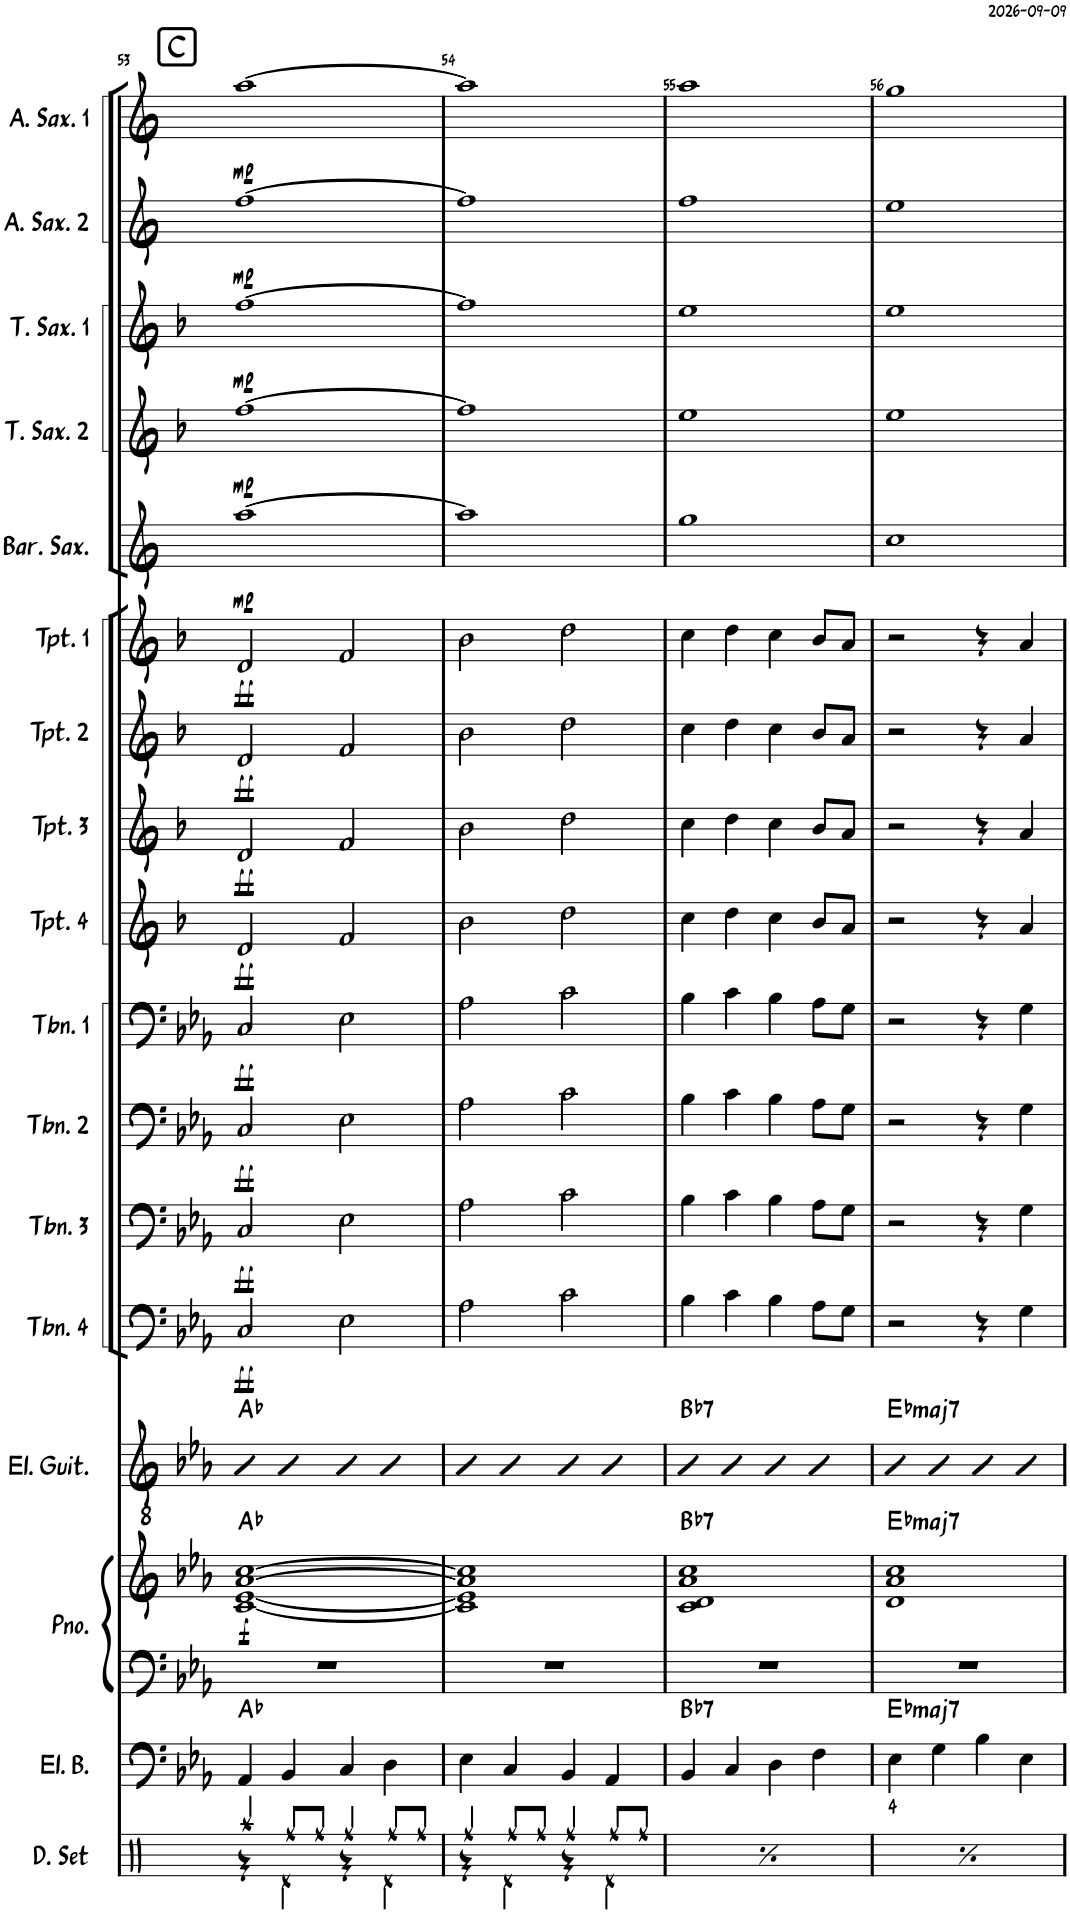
**kern	**kern	**harte	**kern	**kern	**dynam	**harte	**kern	**harte	**kern	**dynam	**kern	**dynam	**kern	**dynam	**kern	**dynam	**kern	**dynam	**kern	**dynam	**kern	**dynam	**kern	**dynam	**kern	**dynam	**kern	**dynam	**kern	**dynam	**kern	**dynam	**kern	**dynam
*part17	*part16	*part16	*part15	*part15	*part15	*part15	*part14	*part14	*part13	*part13	*part12	*part12	*part11	*part11	*part10	*part10	*part9	*part9	*part8	*part8	*part7	*part7	*part6	*part6	*part5	*part5	*part4	*part4	*part3	*part3	*part2	*part2	*part1	*part1
*staff18	*staff17	*	*staff16	*staff15	*staff15/16	*	*staff14	*	*staff13	*staff13	*staff12	*staff12	*staff11	*staff11	*staff10	*staff10	*staff9	*staff9	*staff8	*staff8	*staff7	*staff7	*staff6	*staff6	*staff5	*staff5	*staff4	*staff4	*staff3	*staff3	*staff2	*staff2	*staff1	*staff1
*I"Drumset	*I"Electric Bass	*	*I"Piano	*	*	*	*I"Electric Guitar	*	*I"Trombone 4	*	*I"Trombone 3	*	*I"Trombone 2	*	*I"Trombone 1	*	*I"Trumpet 4	*	*I"Trumpet 3	*	*I"Trumpet 2	*	*I"Trumpet 1	*	*I"Baritone Saxophone	*	*I"Tenor Saxophone 2	*	*I"Tenor Saxophone 1	*	*I"Alto Saxophone 2	*	*I"Alto Saxophone 1	*
*I'D. Set	*I'El. B.	*	*I'Pno.	*	*	*	*I'El. Guit.	*	*I'Tbn. 4	*	*I'Tbn. 3	*	*I'Tbn. 2	*	*I'Tbn. 1	*	*I'Tpt. 4	*	*I'Tpt. 3	*	*I'Tpt. 2	*	*I'Tpt. 1	*	*I'Bar. Sax.	*	*I'T. Sax. 2	*	*I'T. Sax. 1	*	*I'A. Sax. 2	*	*I'A. Sax. 1	*
!!LO:PB:g=z
*clefX	*clefF4	*	*clefF4	*clefG2	*	*	*clefGv2	*	*clefF4	*	*clefF4	*	*clefF4	*	*clefF4	*	*clefG2	*	*clefG2	*	*clefG2	*	*clefG2	*	*clefG2	*	*clefG2	*	*clefG2	*	*clefG2	*	*clefG2	*
*	*Trd7c12	*	*	*	*	*	*	*	*	*	*	*	*	*	*	*	*Trd1c2	*	*Trd1c2	*	*Trd1c2	*	*Trd1c2	*	*Trd12c21	*	*Trd8c14	*	*Trd8c14	*	*Trd5c9	*	*Trd5c9	*
*k[]	*k[b-e-a-]	*	*k[b-e-a-]	*k[b-e-a-]	*	*	*k[b-e-a-]	*	*k[b-e-a-]	*	*k[b-e-a-]	*	*k[b-e-a-]	*	*k[b-e-a-]	*	*k[b-]	*	*k[b-]	*	*k[b-]	*	*k[b-]	*	*k[]	*	*k[b-]	*	*k[b-]	*	*k[]	*	*k[]	*
*M4/4	*M4/4	*	*M4/4	*M4/4	*	*	*M4/4	*	*M4/4	*	*M4/4	*	*M4/4	*	*M4/4	*	*M4/4	*	*M4/4	*	*M4/4	*	*M4/4	*	*M4/4	*	*M4/4	*	*M4/4	*	*M4/4	*	*M4/4	*
!!LO:REH:place=s1:a:cj:fs=14:t=C
=53	=53	=53	=53	=53	=53	=53	=53	=53	=53	=53	=53	=53	=53	=53	=53	=53	=53	=53	=53	=53	=53	=53	=53	=53	=53	=53	=53	=53	=53	=53	=53	=53	=53	=53
*^	*	*	*	*	*	*	*	*	*	*	*	*	*	*	*	*	*	*	*	*	*	*	*	*	*	*	*	*	*	*	*	*	*	*
!	!	!	!	!	!	!LO:DY:b	!	!	!	!	!LO:DY:b	!	!LO:DY:b	!	!LO:DY:b	!	!LO:DY:b	!	!LO:DY:b	!	!LO:DY:b	!	!LO:DY:b	!	!LO:DY:b	!	!LO:DY:b	!	!LO:DY:b	!	!LO:DY:b	!	!LO:DY:b	!	!LO:DY:b
4Raa/	4r	4AA-/	Ab:maj	1r	[1c [1e- [1a- [1cc	f	Ab:maj	4B-	Ab:maj	2C/	ff	2C/	ff	2C/	ff	2C/	ff	2d/	ff	2d/	ff	2d/	ff	2d/	ff	[1aa	mp	[1ff	mp	[1ff	mp	[1ff	mp	[1aa	mp
8Rff/L	4Rd\	4BB-/	.	.	.	.	.	4B-	.	.	.	.	.	.	.	.	.	.	.	.	.	.	.	.	.	.	.	.	.	.	.	.	.	.	.
8Rff/J	.	.	.	.	.	.	.	.	.	.	.	.	.	.	.	.	.	.	.	.	.	.	.	.	.	.	.	.	.	.	.	.	.	.	.
4Rff/	4r	4C/	.	.	.	.	.	4B-	.	2E-\	.	2E-\	.	2E-\	.	2E-\	.	2f/	.	2f/	.	2f/	.	2f/	.	.	.	.	.	.	.	.	.	.	.
8Rff/L	4Rd\	4D\	.	.	.	.	.	4B-	.	.	.	.	.	.	.	.	.	.	.	.	.	.	.	.	.	.	.	.	.	.	.	.	.	.	.
8Rff/J	.	.	.	.	.	.	.	.	.	.	.	.	.	.	.	.	.	.	.	.	.	.	.	.	.	.	.	.	.	.	.	.	.	.	.
=54	=54	=54	=54	=54	=54	=54	=54	=54	=54	=54	=54	=54	=54	=54	=54	=54	=54	=54	=54	=54	=54	=54	=54	=54	=54	=54	=54	=54	=54	=54	=54	=54	=54	=54	=54
4Rff/	4r	4E-\	.	1r	1c] 1e-] 1a-] 1cc]	.	.	4B-	.	2A-\	.	2A-\	.	2A-\	.	2A-\	.	2b-\	.	2b-\	.	2b-\	.	2b-\	.	1aa]	.	1ff]	.	1ff]	.	1ff]	.	1aa]	.
8Rff/L	4Rd\	4C/	.	.	.	.	.	4B-	.	.	.	.	.	.	.	.	.	.	.	.	.	.	.	.	.	.	.	.	.	.	.	.	.	.	.
8Rff/J	.	.	.	.	.	.	.	.	.	.	.	.	.	.	.	.	.	.	.	.	.	.	.	.	.	.	.	.	.	.	.	.	.	.	.
4Rff/	4r	4BB-/	.	.	.	.	.	4B-	.	2c\	.	2c\	.	2c\	.	2c\	.	2dd\	.	2dd\	.	2dd\	.	2dd\	.	.	.	.	.	.	.	.	.	.	.
8Rff/L	4Rd\	4AA-/	.	.	.	.	.	4B-	.	.	.	.	.	.	.	.	.	.	.	.	.	.	.	.	.	.	.	.	.	.	.	.	.	.	.
8Rff/J	.	.	.	.	.	.	.	.	.	.	.	.	.	.	.	.	.	.	.	.	.	.	.	.	.	.	.	.	.	.	.	.	.	.	.
=55	=55	=55	=55	=55	=55	=55	=55	=55	=55	=55	=55	=55	=55	=55	=55	=55	=55	=55	=55	=55	=55	=55	=55	=55	=55	=55	=55	=55	=55	=55	=55	=55	=55	=55	=55
!	!	!	!LO:H:kt=7	!	!	!	!LO:H:kt=7	!	!LO:H:kt=7	!	!	!	!	!	!	!	!	!	!	!	!	!	!	!	!	!	!	!	!	!	!	!	!	!	!
4Rff/	4r	4BB-/	Bb:7	1r	1c 1d 1a- 1cc	.	Bb:7	4B-	Bb:7	4B-\	.	4B-\	.	4B-\	.	4B-\	.	4cc\	.	4cc\	.	4cc\	.	4cc\	.	1gg	.	1ee	.	1ee	.	1ff	.	1aa	.
8Rff/L	4Rd\	4C/	.	.	.	.	.	4B-	.	4c\	.	4c\	.	4c\	.	4c\	.	4dd\	.	4dd\	.	4dd\	.	4dd\	.	.	.	.	.	.	.	.	.	.	.
8Rff/J	.	.	.	.	.	.	.	.	.	.	.	.	.	.	.	.	.	.	.	.	.	.	.	.	.	.	.	.	.	.	.	.	.	.	.
4Rff/	4r	4D\	.	.	.	.	.	4B-	.	4B-\	.	4B-\	.	4B-\	.	4B-\	.	4cc\	.	4cc\	.	4cc\	.	4cc\	.	.	.	.	.	.	.	.	.	.	.
8Rff/L	4Rd\	4F\	.	.	.	.	.	4B-	.	8A-\L	.	8A-\L	.	8A-\L	.	8A-\L	.	8b-/L	.	8b-/L	.	8b-/L	.	8b-/L	.	.	.	.	.	.	.	.	.	.	.
8Rff/J	.	.	.	.	.	.	.	.	.	8G\J	.	8G\J	.	8G\J	.	8G\J	.	8a/J	.	8a/J	.	8a/J	.	8a/J	.	.	.	.	.	.	.	.	.	.	.
=56	=56	=56	=56	=56	=56	=56	=56	=56	=56	=56	=56	=56	=56	=56	=56	=56	=56	=56	=56	=56	=56	=56	=56	=56	=56	=56	=56	=56	=56	=56	=56	=56	=56	=56	=56
!	!	!	!LO:H:kt=maj7	!	!	!	!LO:H:kt=maj7	!	!LO:H:kt=maj7	!	!	!	!	!	!	!	!	!	!	!	!	!	!	!	!	!	!	!	!	!	!	!	!	!	!
4Rff/	4r	4E-\	Eb:maj7	1r	1d 1a- 1cc	.	Eb:maj7	4B-	Eb:maj7	2r	.	2r	.	2r	.	2r	.	2r	.	2r	.	2r	.	2r	.	1cc	.	1ee	.	1ee	.	1ee	.	1gg	.
8Rff/L	4Rd\	4G\	.	.	.	.	.	4B-	.	.	.	.	.	.	.	.	.	.	.	.	.	.	.	.	.	.	.	.	.	.	.	.	.	.	.
8Rff/J	.	.	.	.	.	.	.	.	.	.	.	.	.	.	.	.	.	.	.	.	.	.	.	.	.	.	.	.	.	.	.	.	.	.	.
4Rff/	4r	4B-\	.	.	.	.	.	4B-	.	4r	.	4r	.	4r	.	4r	.	4r	.	4r	.	4r	.	4r	.	.	.	.	.	.	.	.	.	.	.
8Rff/L	4Rd\	4E-\	.	.	.	.	.	4B-	.	4G\	.	4G\	.	4G\	.	4G\	.	4a/	.	4a/	.	4a/	.	4a/	.	.	.	.	.	.	.	.	.	.	.
8Rff/J	.	.	.	.	.	.	.	.	.	.	.	.	.	.	.	.	.	.	.	.	.	.	.	.	.	.	.	.	.	.	.	.	.	.	.
*v	*v	*	*	*	*	*	*	*	*	*	*	*	*	*	*	*	*	*	*	*	*	*	*	*	*	*	*	*	*	*	*	*	*	*	*
=	=	=	=	=	=	=	=	=	=	=	=	=	=	=	=	=	=	=	=	=	=	=	=	=	=	=	=	=	=	=	=	=	=	=
*-	*-	*-	*-	*-	*-	*-	*-	*-	*-	*-	*-	*-	*-	*-	*-	*-	*-	*-	*-	*-	*-	*-	*-	*-	*-	*-	*-	*-	*-	*-	*-	*-	*-	*-
